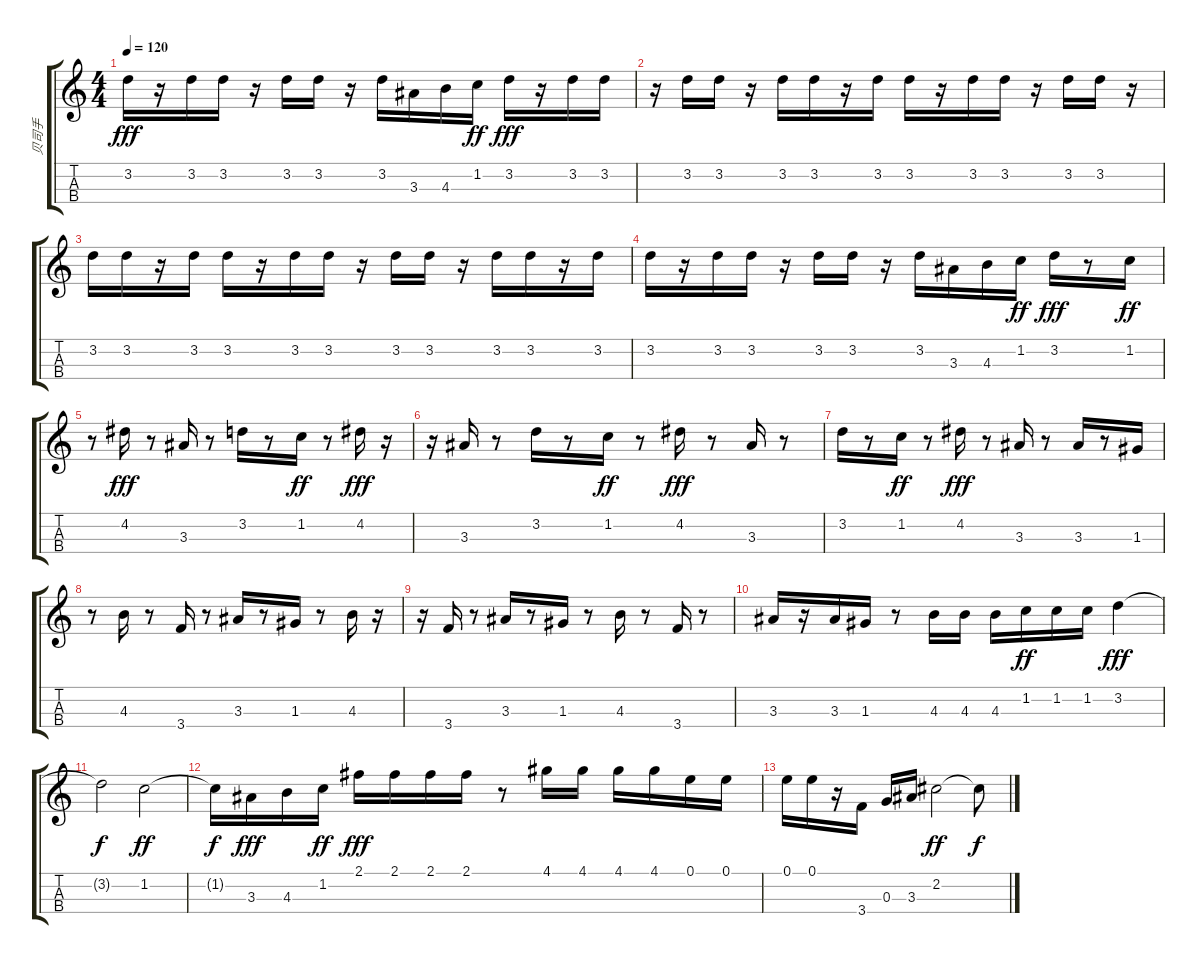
\track ("贝司手" "贝司手") {instrument electricbassfinger}
\staff {score tabs}
\tuning (E4 B3 G3 D3) {hide}
\ts (4 4)
\tempo 120
\clef g2
\ks c
3.2.16{dy fff} r.16 3.2.16 3.2.16 r.16 3.2.16 3.2.16 r.16 3.2.16 3.3.16 4.3.16 1.2.16{dy ff} 3.2.16{dy fff} r.16 3.2.16 3.2.16 |
r.16 3.2.16 3.2.16 r.16 3.2.16 3.2.16 r.16 3.2.16 3.2.16 r.16 3.2.16 3.2.16 r.16 3.2.16 3.2.16 r.16 |
3.2.16 3.2.16 r.16 3.2.16 3.2.16 r.16 3.2.16 3.2.16 r.16 3.2.16 3.2.16 r.16 3.2.16 3.2.16 r.16 3.2.16 |
3.2.16 r.16 3.2.16 3.2.16 r.16 3.2.16 3.2.16 r.16 3.2.16 3.3.16 4.3.16 1.2.16{dy ff} 3.2.16{dy fff} r.8 1.2.16{dy ff} |
r.8 4.2.16{dy fff} r.8 3.3.16 r.8 3.2.16 r.8 1.2.16{dy ff} r.8 4.2.16{dy fff} r.16 |
r.16 3.3.16 r.8 3.2.16 r.8 1.2.16{dy ff} r.8 4.2.16{dy fff} r.8 3.3.16 r.8 |
3.2.16 r.8 1.2.16{dy ff} r.8 4.2.16{dy fff} r.8 3.3.16 r.8 3.3.16 r.8 1.3.16 |
r.8 4.3.16 r.8 3.4.16 r.8 3.3.16 r.8 1.3.16 r.8 4.3.16 r.16 |
r.16 3.4.16 r.8 3.3.16 r.8 1.3.16 r.8 4.3.16 r.8 3.4.16 r.8 |
3.3.16 r.16 3.3.16 1.3.16 r.8 4.3.16 4.3.16 4.3.16 1.2.16{dy ff} 1.2.16 1.2.16 3.2.4{dy fff} |
3.2{t}.2{dy f} 1.2.2{dy ff} |
1.2{t}.16{dy f} 3.3.16{dy fff} 4.3.16 1.2.16{dy ff} 2.1.16{dy fff} 2.1.16 2.1.16 2.1.16 r.8 4.1.16 4.1.16 4.1.16 4.1.16 0.1.16 0.1.16 |
0.1.16 0.1.16 r.16 3.4.16 0.3.16 3.3.16 2.2.2{dy ff} 2.2{t}.8{dy f}
